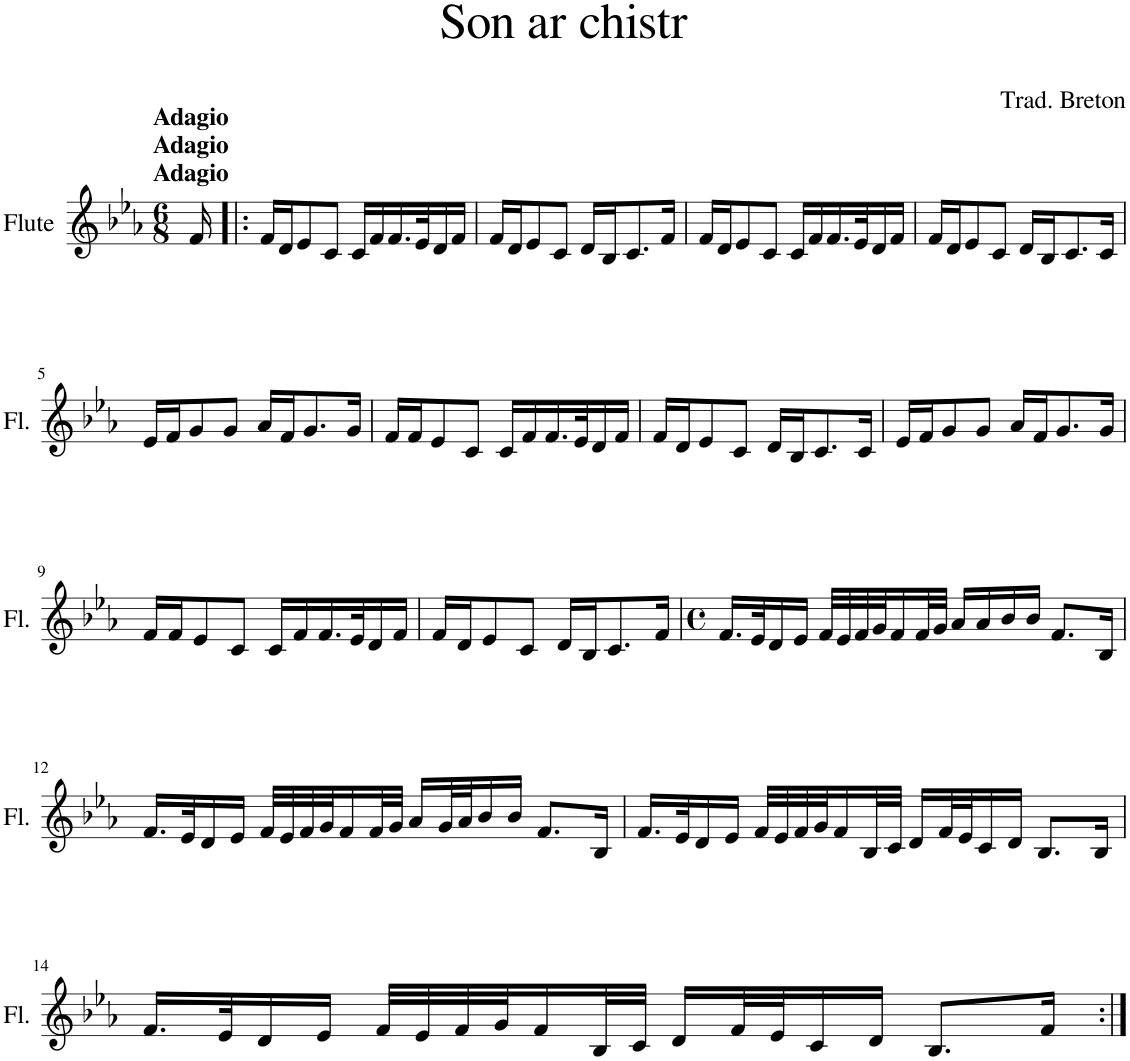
**kern
*part1
*staff1
*I"Flute
*I'Fl.
*clefG2
*k[b-e-a-]
*M6/8
=
!LO:TX:a:B:t=Adagio
!LO:TX:a:B:t=Adagio
!LO:TX:a:B:t=Adagio
16f/
=1!|:
16f/LL
16d/J
8e-/
8c/J
16c/LL
16f/
16.f/
32e-/K
16d/
16f/JJ
=2
16f/LL
16d/J
8e-/
8c/J
16d/LL
16B-/J
8.c/
16f/Jk
=3
16f/LL
16d/J
8e-/
8c/J
16c/LL
16f/
16.f/
32e-/K
16d/
16f/JJ
=4
16f/LL
16d/J
8e-/
8c/J
16d/LL
16B-/J
8.c/
16c/Jk
!!LO:LB:g=z
=5
16e-/LL
16f/J
8g/
8g/J
16a-/LL
16f/J
8.g/
16g/Jk
=6
16f/LL
16f/J
8e-/
8c/J
16c/LL
16f/
16.f/
32e-/K
16d/
16f/JJ
=7
16f/LL
16d/J
8e-/
8c/J
16d/LL
16B-/J
8.c/
16c/Jk
=8
16e-/LL
16f/J
8g/
8g/J
16a-/LL
16f/J
8.g/
16g/Jk
!!LO:LB:g=z
=9
16f/LL
16f/J
8e-/
8c/J
16c/LL
16f/
16.f/
32e-/K
16d/
16f/JJ
=10
16f/LL
16d/J
8e-/
8c/J
16d/LL
16B-/J
8.c/
16f/Jk
=11
*M4/4
*met(c)
16.f/LL
32e-/K
16d/
16e-/JJ
32f/LLL
32e-/
32f/
32g/J
16f/
32f/L
32g/JJJ
16a-/LL
16a-/
16b-/
16b-/JJ
8.f/L
16B-/Jk
!!LO:LB:g=z
=12
16.f/LL
32e-/K
16d/
16e-/JJ
32f/LLL
32e-/
32f/
32g/J
16f/
32f/L
32g/JJJ
16a-/LL
32g/L
32a-/J
16b-/
16b-/JJ
8.f/L
16B-/Jk
=13
16.f/LL
32e-/K
16d/
16e-/JJ
32f/LLL
32e-/
32f/
32g/J
16f/
32B-/L
32c/JJJ
16d/LL
32f/L
32e-/J
16c/
16d/JJ
8.B-/L
16B-/Jk
!!LO:LB:g=z
=14
16.f/LL
32e-/K
16d/
16e-/JJ
32f/LLL
32e-/
32f/
32g/J
16f/
32B-/L
32c/JJJ
16d/LL
32f/L
32e-/J
16c/
16d/JJ
8.B-/L
16f/Jk
=:|!
*-
